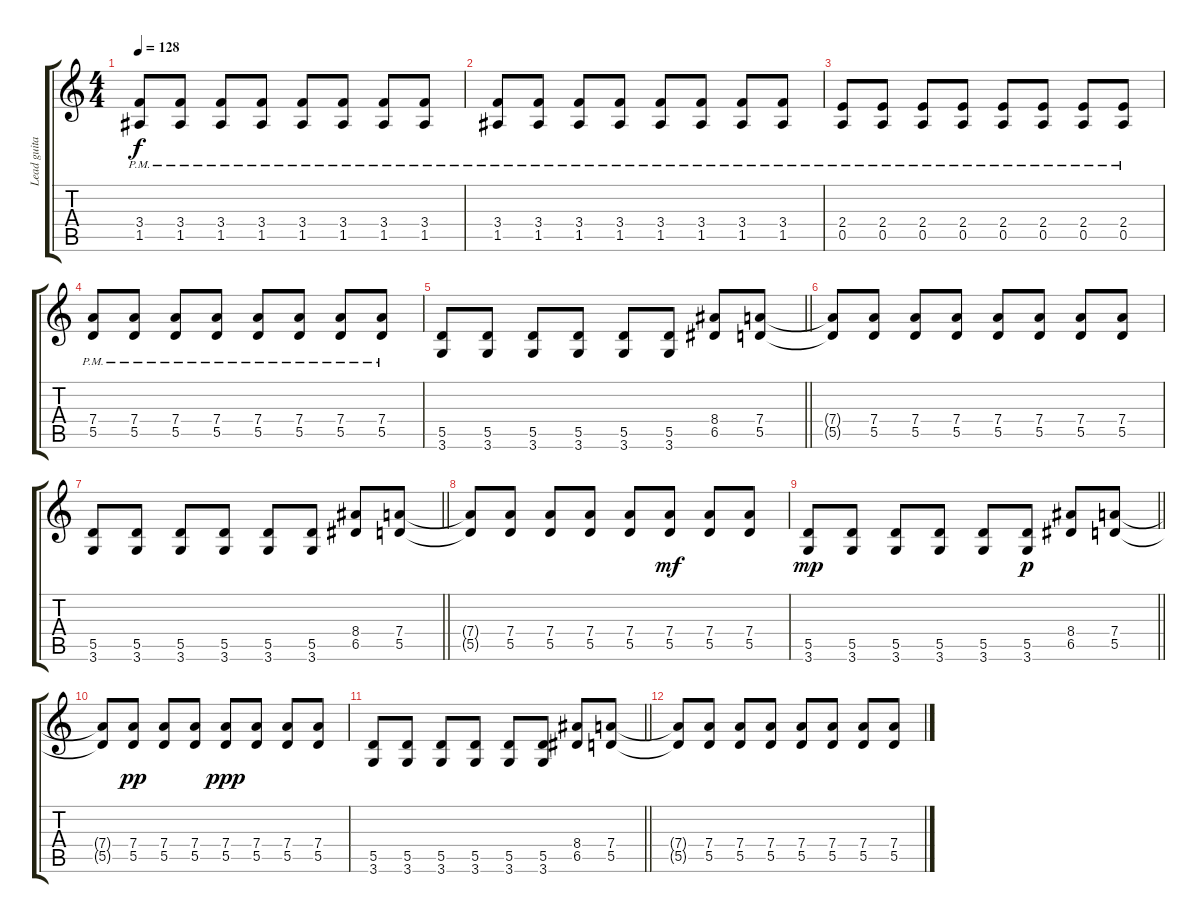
\track ("Lead guitar" "Lead guita") {instrument electricguitarjazz}
\staff {score tabs}
\tuning (E4 B3 G3 D3 A2 E2) {hide}
\ts (4 4)
\tempo 128
\clef g2
\ks c
(3.4{pm} 1.5{pm}).8{dy f} (3.4{pm} 1.5{pm}).8 (3.4{pm} 1.5{pm}).8 (3.4{pm} 1.5{pm}).8 (3.4{pm} 1.5{pm}).8 (3.4{pm} 1.5{pm}).8 (3.4{pm} 1.5{pm}).8 (3.4{pm} 1.5{pm}).8 |
(3.4{pm} 1.5{pm}).8 (3.4{pm} 1.5{pm}).8 (3.4{pm} 1.5{pm}).8 (3.4{pm} 1.5{pm}).8 (3.4{pm} 1.5{pm}).8 (3.4{pm} 1.5{pm}).8 (3.4{pm} 1.5{pm}).8 (3.4{pm} 1.5{pm}).8 |
(2.4{pm} 0.5{pm}).8 (2.4{pm} 0.5{pm}).8 (2.4{pm} 0.5{pm}).8 (2.4{pm} 0.5{pm}).8 (2.4{pm} 0.5{pm}).8 (2.4{pm} 0.5{pm}).8 (2.4{pm} 0.5{pm}).8 (2.4{pm} 0.5{pm}).8 |
(7.4{pm} 5.5{pm}).8 (7.4{pm} 5.5{pm}).8 (7.4{pm} 5.5{pm}).8 (7.4{pm} 5.5{pm}).8 (7.4{pm} 5.5{pm}).8 (7.4{pm} 5.5{pm}).8 (7.4{pm} 5.5{pm}).8 (7.4{pm} 5.5{pm}).8 |
\barLineRight lightlight
(5.5 3.6).8 (5.5 3.6).8 (5.5 3.6).8 (5.5 3.6).8 (5.5 3.6).8 (5.5 3.6).8 (8.4 6.5).8 (7.4 5.5).8 |
(7.4{t} 5.5{t}).8 (7.4 5.5).8 (7.4 5.5).8 (7.4 5.5).8 (7.4 5.5).8 (7.4 5.5).8 (7.4 5.5).8 (7.4 5.5).8 |
\barLineRight lightlight
(5.5 3.6).8 (5.5 3.6).8 (5.5 3.6).8 (5.5 3.6).8 (5.5 3.6).8 (5.5 3.6).8 (8.4 6.5).8 (7.4 5.5).8 |
(7.4{t} 5.5{t}).8 (7.4 5.5).8 (7.4 5.5).8 (7.4 5.5).8 (7.4 5.5).8 (7.4 5.5).8{dy mf} (7.4 5.5).8 (7.4 5.5).8 |
\barLineRight lightlight
(5.5 3.6).8{dy mp} (5.5 3.6).8 (5.5 3.6).8 (5.5 3.6).8 (5.5 3.6).8 (5.5 3.6).8{dy p} (8.4 6.5).8 (7.4 5.5).8 |
(7.4{t} 5.5{t}).8 (7.4 5.5).8{dy pp} (7.4 5.5).8 (7.4 5.5).8 (7.4 5.5).8{dy ppp} (7.4 5.5).8 (7.4 5.5).8 (7.4 5.5).8 |
\barLineRight lightlight
(5.5 3.6).8 (5.5 3.6).8 (5.5 3.6).8 (5.5 3.6).8 (5.5 3.6).8 (5.5 3.6).8 (8.4 6.5).8 (7.4 5.5).8 |
(7.4{t} 5.5{t}).8 (7.4 5.5).8 (7.4 5.5).8 (7.4 5.5).8 (7.4 5.5).8 (7.4 5.5).8 (7.4 5.5).8 (7.4 5.5).8
